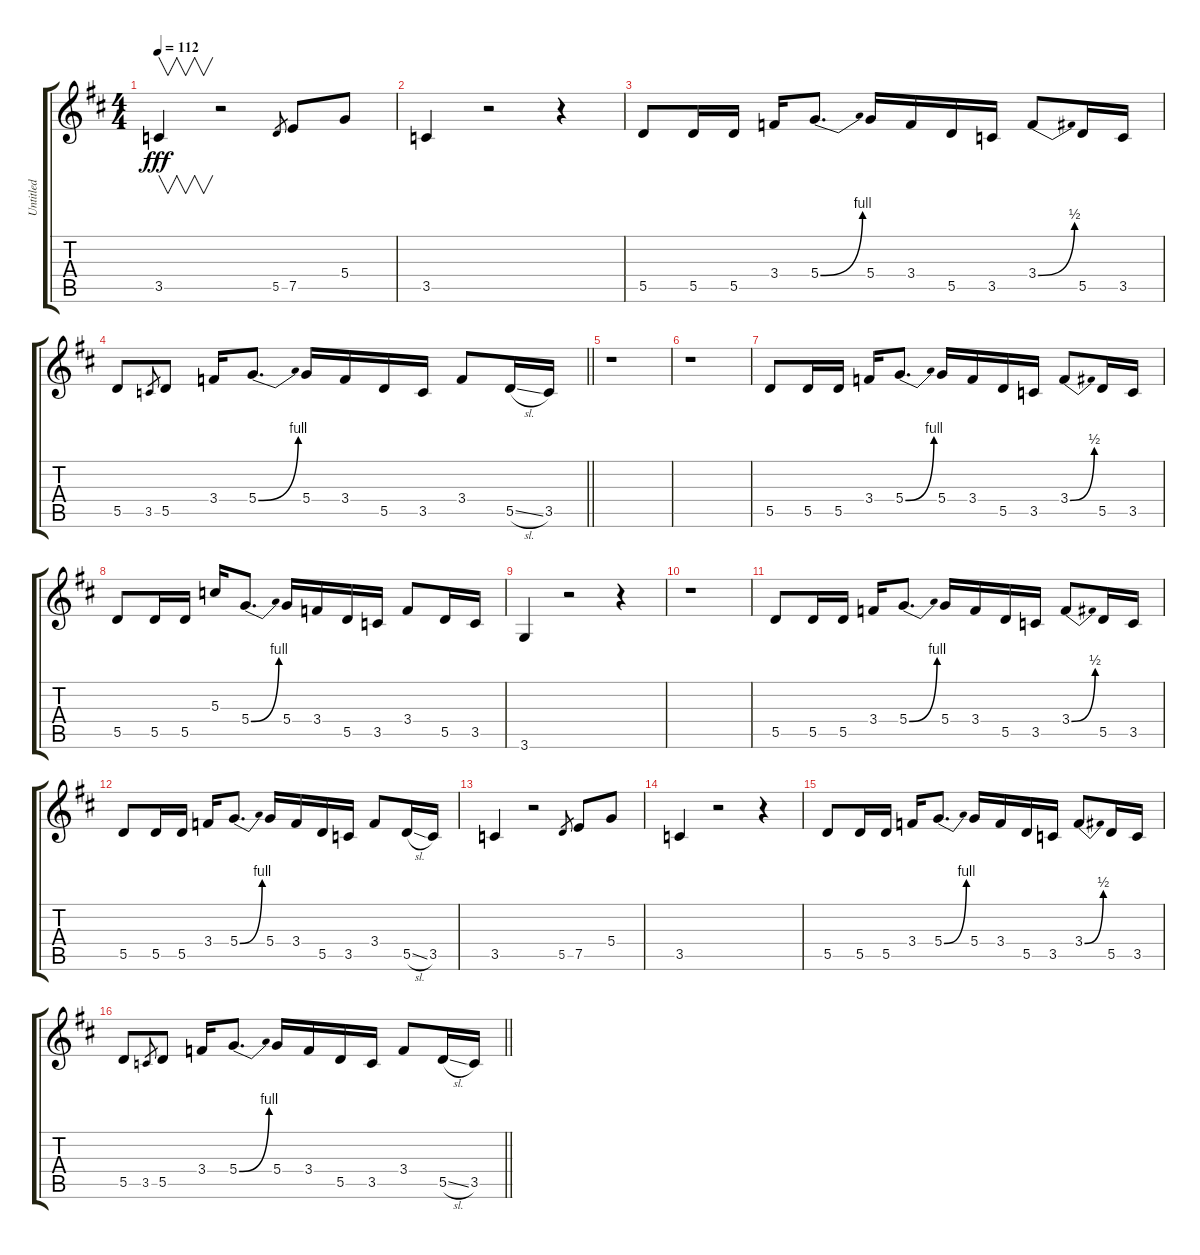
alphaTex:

\track ("Untitled" "Untitled") {instrument distortionguitar}
\staff {score tabs}
\tuning (E4 B3 G3 D3 A2 E2) {hide}
\ts (4 4)
\tempo 112
\clef g2
\ks d
3.5.4{v dy fff} r.2 5.5.8{gr} 7.5.8 5.4.8 |
3.5.4 r.2 r.4 |
5.5.8 5.5.16 5.5.16 3.4.16 5.4{be (bend 0 0 60 4)}.8{d} 5.4.16 3.4.16 5.5.16 3.5.16 3.4{be (bend 0 0 60 2)}.8 5.5.16 3.5.16 |
\barLineRight lightlight
5.5.8 3.5.8{gr} 5.5.8 3.4.16 5.4{be (bend 0 0 60 4)}.8{d} 5.4.16 3.4.16 5.5.16 3.5.16 3.4.8 5.5{sl}.16 3.5.16 |
\section ("" "")
r.1 |
r.1 |
5.5.8 5.5.16 5.5.16 3.4.16 5.4{be (bend 0 0 60 4)}.8{d} 5.4.16 3.4.16 5.5.16 3.5.16 3.4{be (bend 0 0 60 2)}.8 5.5.16 3.5.16 |
5.5.8 5.5.16 5.5.16 5.3.16 5.4{be (bend 0 0 60 4)}.8{d} 5.4.16 3.4.16 5.5.16 3.5.16 3.4.8 5.5.16 3.5.16 |
3.6.4 r.2 r.4 |
r.1 |
5.5.8 5.5.16 5.5.16 3.4.16 5.4{be (bend 0 0 60 4)}.8{d} 5.4.16 3.4.16 5.5.16 3.5.16 3.4{be (bend 0 0 60 2)}.8 5.5.16 3.5.16 |
5.5.8 5.5.16 5.5.16 3.4.16 5.4{be (bend 0 0 60 4)}.8{d} 5.4.16 3.4.16 5.5.16 3.5.16 3.4.8 5.5{sl}.16 3.5.16 |
3.5.4 r.2 5.5.8{gr} 7.5.8 5.4.8 |
3.5.4 r.2 r.4 |
5.5.8 5.5.16 5.5.16 3.4.16 5.4{be (bend 0 0 60 4)}.8{d} 5.4.16 3.4.16 5.5.16 3.5.16 3.4{be (bend 0 0 60 2)}.8 5.5.16 3.5.16 |
\barLineRight lightlight
5.5.8 3.5.8{gr} 5.5.8 3.4.16 5.4{be (bend 0 0 60 4)}.8{d} 5.4.16 3.4.16 5.5.16 3.5.16 3.4.8 5.5{sl}.16 3.5.16
